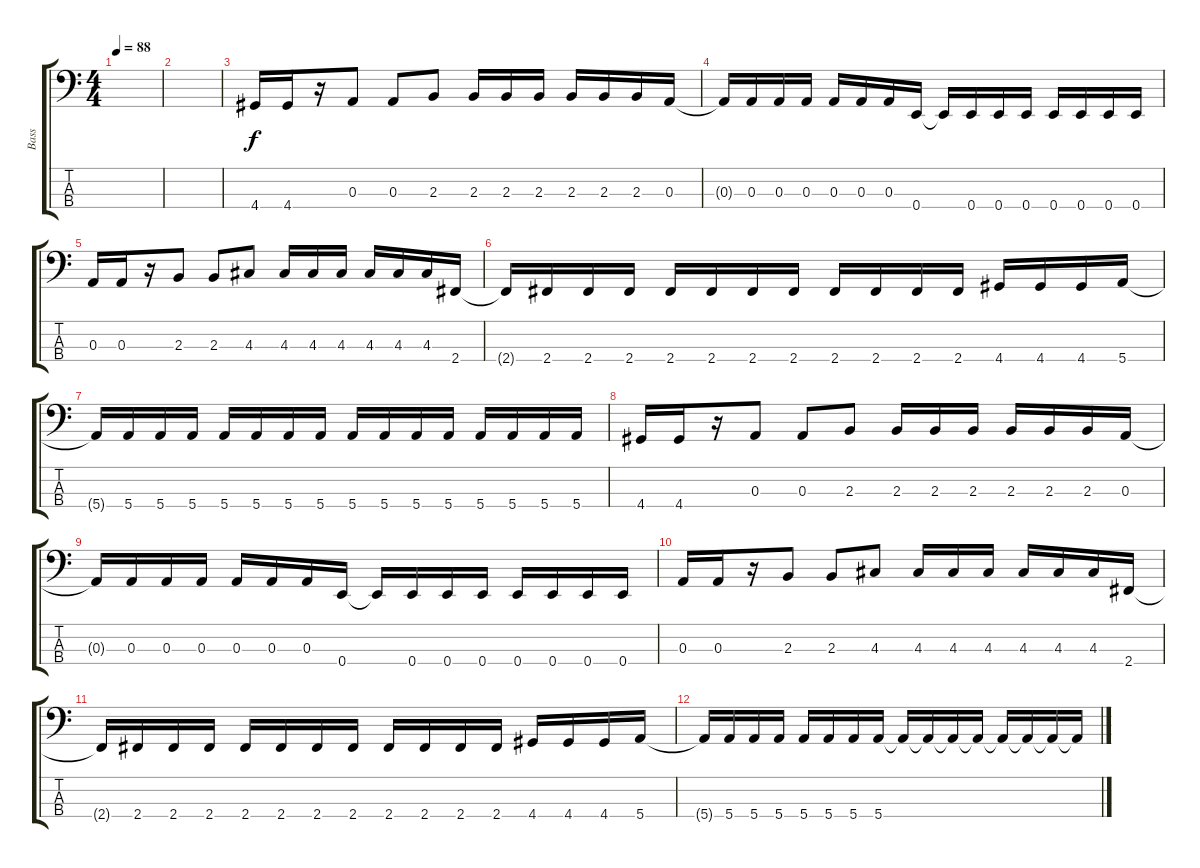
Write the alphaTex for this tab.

\track ("Bass" "Bass") {instrument electricbasspick}
\staff {score tabs}
\tuning (G2 D2 A1 E1) {hide}
\ts (4 4)
\tempo 88
\clef f4
\ks c
|
|
4.4.16 4.4.16 r.16 0.3.8 0.3.8 2.3.8 2.3.16 2.3.16 2.3.16 2.3.16 2.3.16 2.3.16 0.3.16 |
0.3{t}.16 0.3.16 0.3.16 0.3.16 0.3.16 0.3.16 0.3.16 0.4.16 0.4{t}.16 0.4.16 0.4.16 0.4.16 0.4.16 0.4.16 0.4.16 0.4.16 |
0.3.16 0.3.16 r.16 2.3.8 2.3.8 4.3.8 4.3.16 4.3.16 4.3.16 4.3.16 4.3.16 4.3.16 2.4.16 |
2.4{t}.16 2.4.16 2.4.16 2.4.16 2.4.16 2.4.16 2.4.16 2.4.16 2.4.16 2.4.16 2.4.16 2.4.16 4.4.16 4.4.16 4.4.16 5.4.16 |
5.4{t}.16 5.4.16 5.4.16 5.4.16 5.4.16 5.4.16 5.4.16 5.4.16 5.4.16 5.4.16 5.4.16 5.4.16 5.4.16 5.4.16 5.4.16 5.4.16 |
4.4.16 4.4.16 r.16 0.3.8 0.3.8 2.3.8 2.3.16 2.3.16 2.3.16 2.3.16 2.3.16 2.3.16 0.3.16 |
0.3{t}.16 0.3.16 0.3.16 0.3.16 0.3.16 0.3.16 0.3.16 0.4.16 0.4{t}.16 0.4.16 0.4.16 0.4.16 0.4.16 0.4.16 0.4.16 0.4.16 |
0.3.16 0.3.16 r.16 2.3.8 2.3.8 4.3.8 4.3.16 4.3.16 4.3.16 4.3.16 4.3.16 4.3.16 2.4.16 |
2.4{t}.16 2.4.16 2.4.16 2.4.16 2.4.16 2.4.16 2.4.16 2.4.16 2.4.16 2.4.16 2.4.16 2.4.16 4.4.16 4.4.16 4.4.16 5.4.16 |
5.4{t}.16 5.4.16 5.4.16 5.4.16 5.4.16 5.4.16 5.4.16 5.4.16 5.4{t}.16 5.4{t}.16 5.4{t}.16 5.4{t}.16 5.4{t}.16 5.4{t}.16 5.4{t}.16 5.4{t}.16
